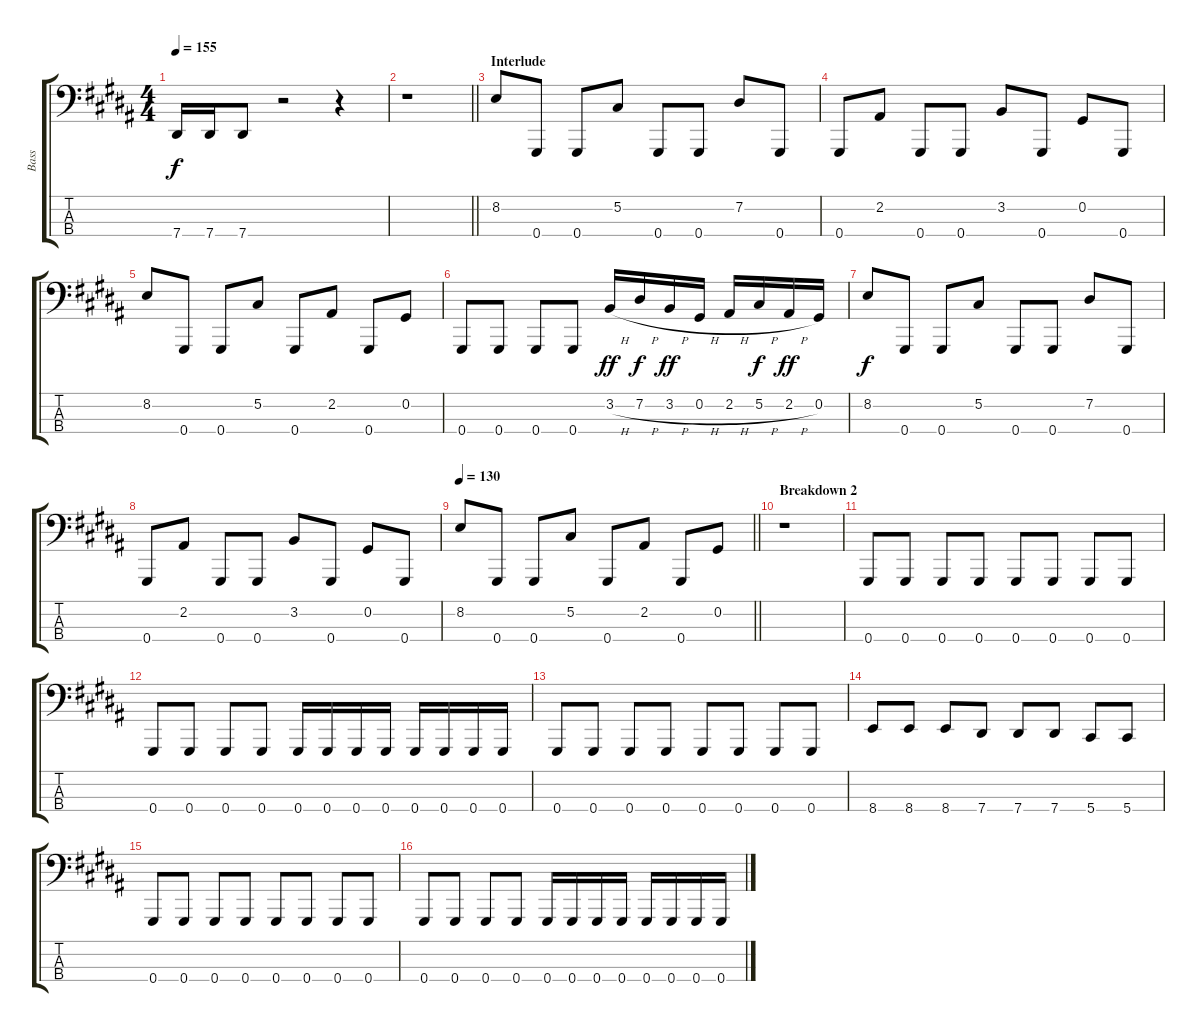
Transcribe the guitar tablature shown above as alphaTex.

\track ("Bass" "Bass") {instrument electricbasspick}
\staff {score tabs}
\tuning (Db2 Ab1 Eb1 Ab0) {hide}
\ts (4 4)
\tempo 155
\clef f4
\ks g#minor
7.4.16{dy f} 7.4.16 7.4.8 r.2 r.4 |
\barLineRight lightlight
r.1 |
\section ("" "Interlude")
8.2.8 0.4.8 0.4.8 5.2.8 0.4.8 0.4.8 7.2.8 0.4.8 |
0.4.8 2.2.8 0.4.8 0.4.8 3.2.8 0.4.8 0.2.8 0.4.8 |
8.2.8 0.4.8 0.4.8 5.2.8 0.4.8 2.2.8 0.4.8 0.2.8 |
0.4.8 0.4.8 0.4.8 0.4.8 3.2{h}.16{dy ff} 7.2{h}.16{dy f} 3.2{h}.16{dy ff} 0.2{h}.16 2.2{h}.16 5.2{h}.16{dy f} 2.2{h}.16{dy ff} 0.2.16 |
8.2.8{dy f} 0.4.8 0.4.8 5.2.8 0.4.8 0.4.8 7.2.8 0.4.8 |
0.4.8 2.2.8 0.4.8 0.4.8 3.2.8 0.4.8 0.2.8 0.4.8 |
\tempo 130
\barLineRight lightlight
8.2.8 0.4.8 0.4.8 5.2.8 0.4.8 2.2.8 0.4.8 0.2.8 |
\section ("" "Breakdown 2")
r.1 |
0.4.8 0.4.8 0.4.8 0.4.8 0.4.8 0.4.8 0.4.8 0.4.8 |
0.4.8 0.4.8 0.4.8 0.4.8 0.4.16 0.4.16 0.4.16 0.4.16 0.4.16 0.4.16 0.4.16 0.4.16 |
0.4.8 0.4.8 0.4.8 0.4.8 0.4.8 0.4.8 0.4.8 0.4.8 |
8.4.8 8.4.8 8.4.8 7.4.8 7.4.8 7.4.8 5.4.8 5.4.8 |
0.4.8 0.4.8 0.4.8 0.4.8 0.4.8 0.4.8 0.4.8 0.4.8 |
0.4.8 0.4.8 0.4.8 0.4.8 0.4.16 0.4.16 0.4.16 0.4.16 0.4.16 0.4.16 0.4.16 0.4.16
